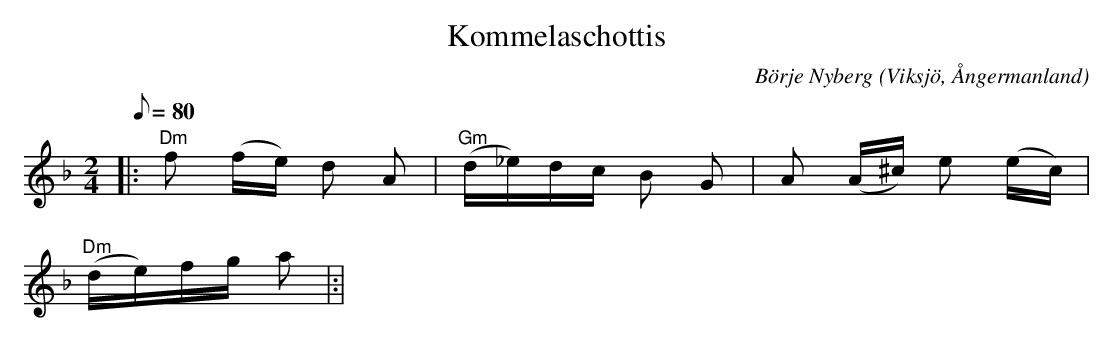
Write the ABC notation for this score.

X:1
T:Kommelaschottis
C:Börje Nyberg
O:Viksjö, Ångermanland
M:2/4
L:1/8
Q:80
K:Dm
|: "Dm"f (f/2e/2) d A | "Gm"(d/2_e/2)d/2c/2 B G | A (A/2^c/2) e (e/2c/2) |
 "Dm"(d/2e/2)f/2g/2 a |:|
